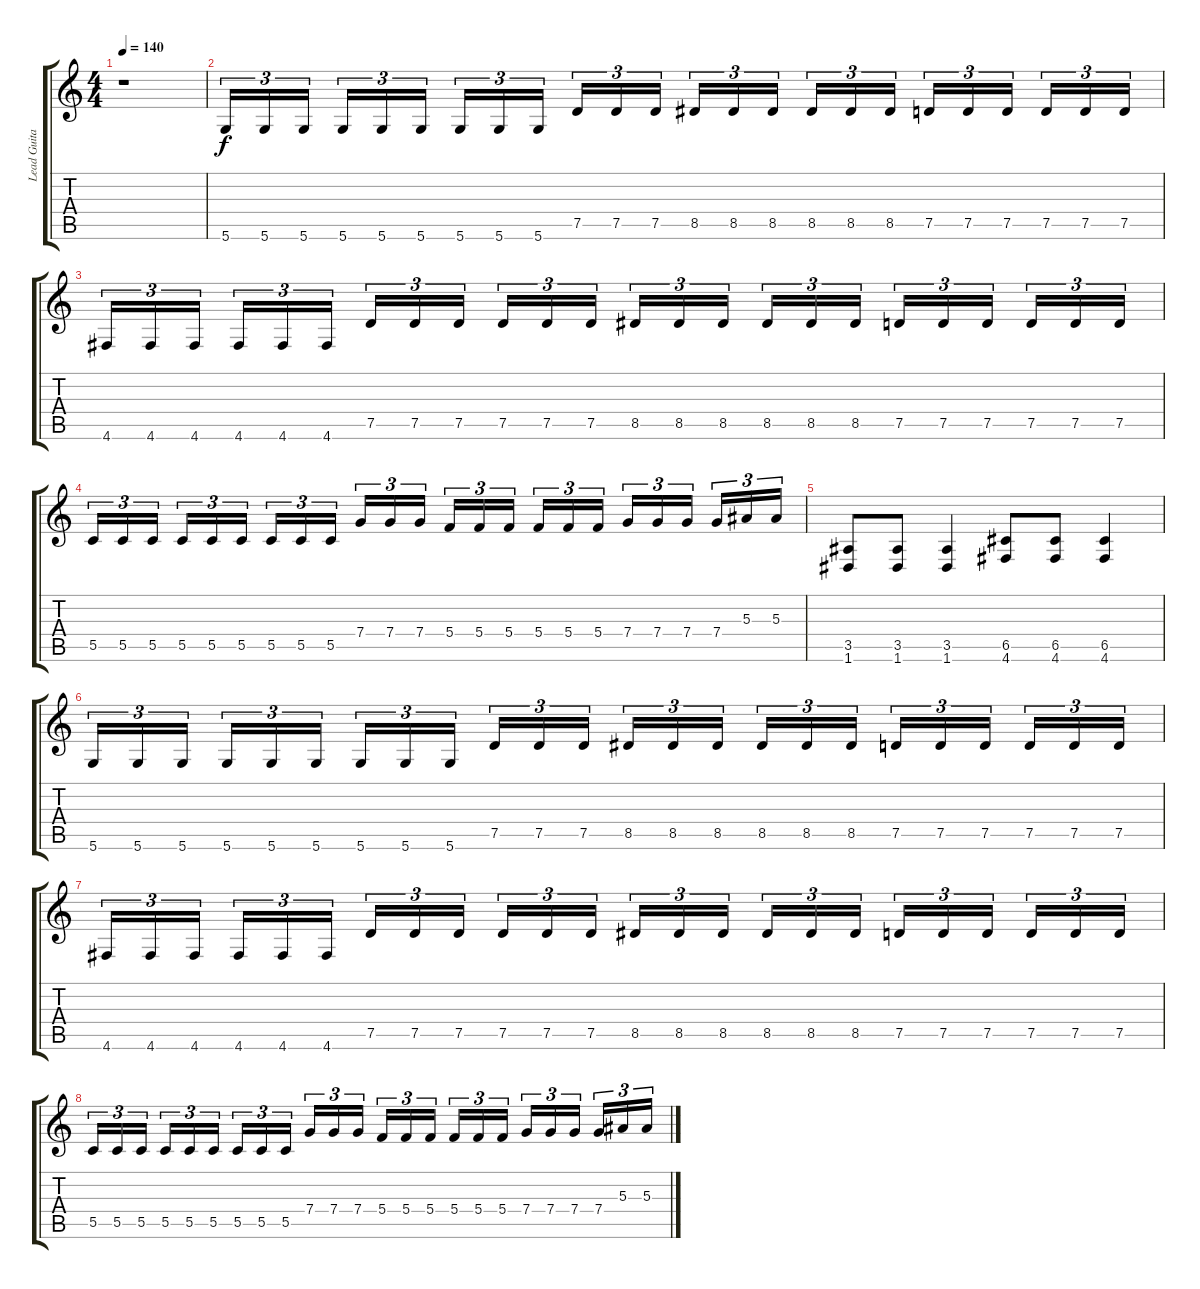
\track ("Lead Guitar" "Lead Guita") {instrument distortionguitar}
\staff {score tabs}
\tuning (D4 A3 F3 C3 G2 D2) {hide}
\ts (4 4)
\tempo 140
\clef g2
\ks c
r.1{dy f instrument distortionguitar} |
5.6.16{tu (3 2)} 5.6.16{tu (3 2)} 5.6.16{tu (3 2)} 5.6.16{tu (3 2)} 5.6.16{tu (3 2)} 5.6.16{tu (3 2)} 5.6.16{tu (3 2)} 5.6.16{tu (3 2)} 5.6.16{tu (3 2)} 7.5.16{tu (3 2)} 7.5.16{tu (3 2)} 7.5.16{tu (3 2)} 8.5.16{tu (3 2)} 8.5.16{tu (3 2)} 8.5.16{tu (3 2)} 8.5.16{tu (3 2)} 8.5.16{tu (3 2)} 8.5.16{tu (3 2)} 7.5.16{tu (3 2)} 7.5.16{tu (3 2)} 7.5.16{tu (3 2)} 7.5.16{tu (3 2)} 7.5.16{tu (3 2)} 7.5.16{tu (3 2)} |
4.6.16{tu (3 2)} 4.6.16{tu (3 2)} 4.6.16{tu (3 2)} 4.6.16{tu (3 2)} 4.6.16{tu (3 2)} 4.6.16{tu (3 2)} 7.5.16{tu (3 2)} 7.5.16{tu (3 2)} 7.5.16{tu (3 2)} 7.5.16{tu (3 2)} 7.5.16{tu (3 2)} 7.5.16{tu (3 2)} 8.5.16{tu (3 2)} 8.5.16{tu (3 2)} 8.5.16{tu (3 2)} 8.5.16{tu (3 2)} 8.5.16{tu (3 2)} 8.5.16{tu (3 2)} 7.5.16{tu (3 2)} 7.5.16{tu (3 2)} 7.5.16{tu (3 2)} 7.5.16{tu (3 2)} 7.5.16{tu (3 2)} 7.5.16{tu (3 2)} |
5.5.16{tu (3 2)} 5.5.16{tu (3 2)} 5.5.16{tu (3 2)} 5.5.16{tu (3 2)} 5.5.16{tu (3 2)} 5.5.16{tu (3 2)} 5.5.16{tu (3 2)} 5.5.16{tu (3 2)} 5.5.16{tu (3 2)} 7.4.16{tu (3 2)} 7.4.16{tu (3 2)} 7.4.16{tu (3 2)} 5.4.16{tu (3 2)} 5.4.16{tu (3 2)} 5.4.16{tu (3 2)} 5.4.16{tu (3 2)} 5.4.16{tu (3 2)} 5.4.16{tu (3 2)} 7.4.16{tu (3 2)} 7.4.16{tu (3 2)} 7.4.16{tu (3 2)} 7.4.16{tu (3 2)} 5.3.16{tu (3 2)} 5.3.16{tu (3 2)} |
(3.5 1.6).8 (3.5 1.6).8 (3.5 1.6).4 (6.5 4.6).8 (6.5 4.6).8 (6.5 4.6).4 |
5.6.16{tu (3 2)} 5.6.16{tu (3 2)} 5.6.16{tu (3 2)} 5.6.16{tu (3 2)} 5.6.16{tu (3 2)} 5.6.16{tu (3 2)} 5.6.16{tu (3 2)} 5.6.16{tu (3 2)} 5.6.16{tu (3 2)} 7.5.16{tu (3 2)} 7.5.16{tu (3 2)} 7.5.16{tu (3 2)} 8.5.16{tu (3 2)} 8.5.16{tu (3 2)} 8.5.16{tu (3 2)} 8.5.16{tu (3 2)} 8.5.16{tu (3 2)} 8.5.16{tu (3 2)} 7.5.16{tu (3 2)} 7.5.16{tu (3 2)} 7.5.16{tu (3 2)} 7.5.16{tu (3 2)} 7.5.16{tu (3 2)} 7.5.16{tu (3 2)} |
4.6.16{tu (3 2)} 4.6.16{tu (3 2)} 4.6.16{tu (3 2)} 4.6.16{tu (3 2)} 4.6.16{tu (3 2)} 4.6.16{tu (3 2)} 7.5.16{tu (3 2)} 7.5.16{tu (3 2)} 7.5.16{tu (3 2)} 7.5.16{tu (3 2)} 7.5.16{tu (3 2)} 7.5.16{tu (3 2)} 8.5.16{tu (3 2)} 8.5.16{tu (3 2)} 8.5.16{tu (3 2)} 8.5.16{tu (3 2)} 8.5.16{tu (3 2)} 8.5.16{tu (3 2)} 7.5.16{tu (3 2)} 7.5.16{tu (3 2)} 7.5.16{tu (3 2)} 7.5.16{tu (3 2)} 7.5.16{tu (3 2)} 7.5.16{tu (3 2)} |
5.5.16{tu (3 2)} 5.5.16{tu (3 2)} 5.5.16{tu (3 2)} 5.5.16{tu (3 2)} 5.5.16{tu (3 2)} 5.5.16{tu (3 2)} 5.5.16{tu (3 2)} 5.5.16{tu (3 2)} 5.5.16{tu (3 2)} 7.4.16{tu (3 2)} 7.4.16{tu (3 2)} 7.4.16{tu (3 2)} 5.4.16{tu (3 2)} 5.4.16{tu (3 2)} 5.4.16{tu (3 2)} 5.4.16{tu (3 2)} 5.4.16{tu (3 2)} 5.4.16{tu (3 2)} 7.4.16{tu (3 2)} 7.4.16{tu (3 2)} 7.4.16{tu (3 2)} 7.4.16{tu (3 2)} 5.3.16{tu (3 2)} 5.3.16{tu (3 2)}
